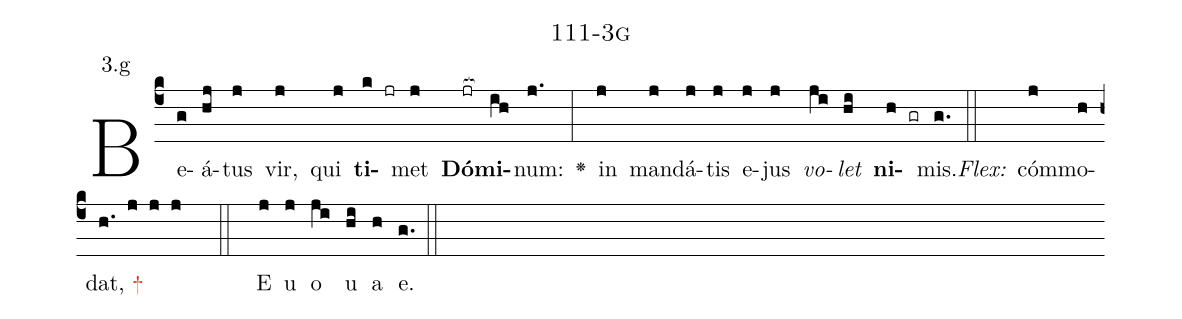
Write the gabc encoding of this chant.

name: 111-3g;
annotation: 3.g;
%%
(c4)Be(g)á(hj)tus(j) vir,(j) qui(j) <b>ti</b>(k jr)met(j) <b>Dó</b>(jr[ocb:1{])<b>mi</b>(ih[ocb:0}])num:(j.) <v>\greheightstar</v>(:) in(j) man(j)dá(j)tis(j) e(j)jus(j) <i>vo</i>(ji)<i>let</i>(hi) <b>ni</b>(h gr)mis.(g.) (::)
<i>Flex:</i>()  cóm(j)mo(h)dat, <c>+</c>(h. j j j  ::) E(j) u(j) o(ji) u(hi) a(h) e.(g.) (::)
